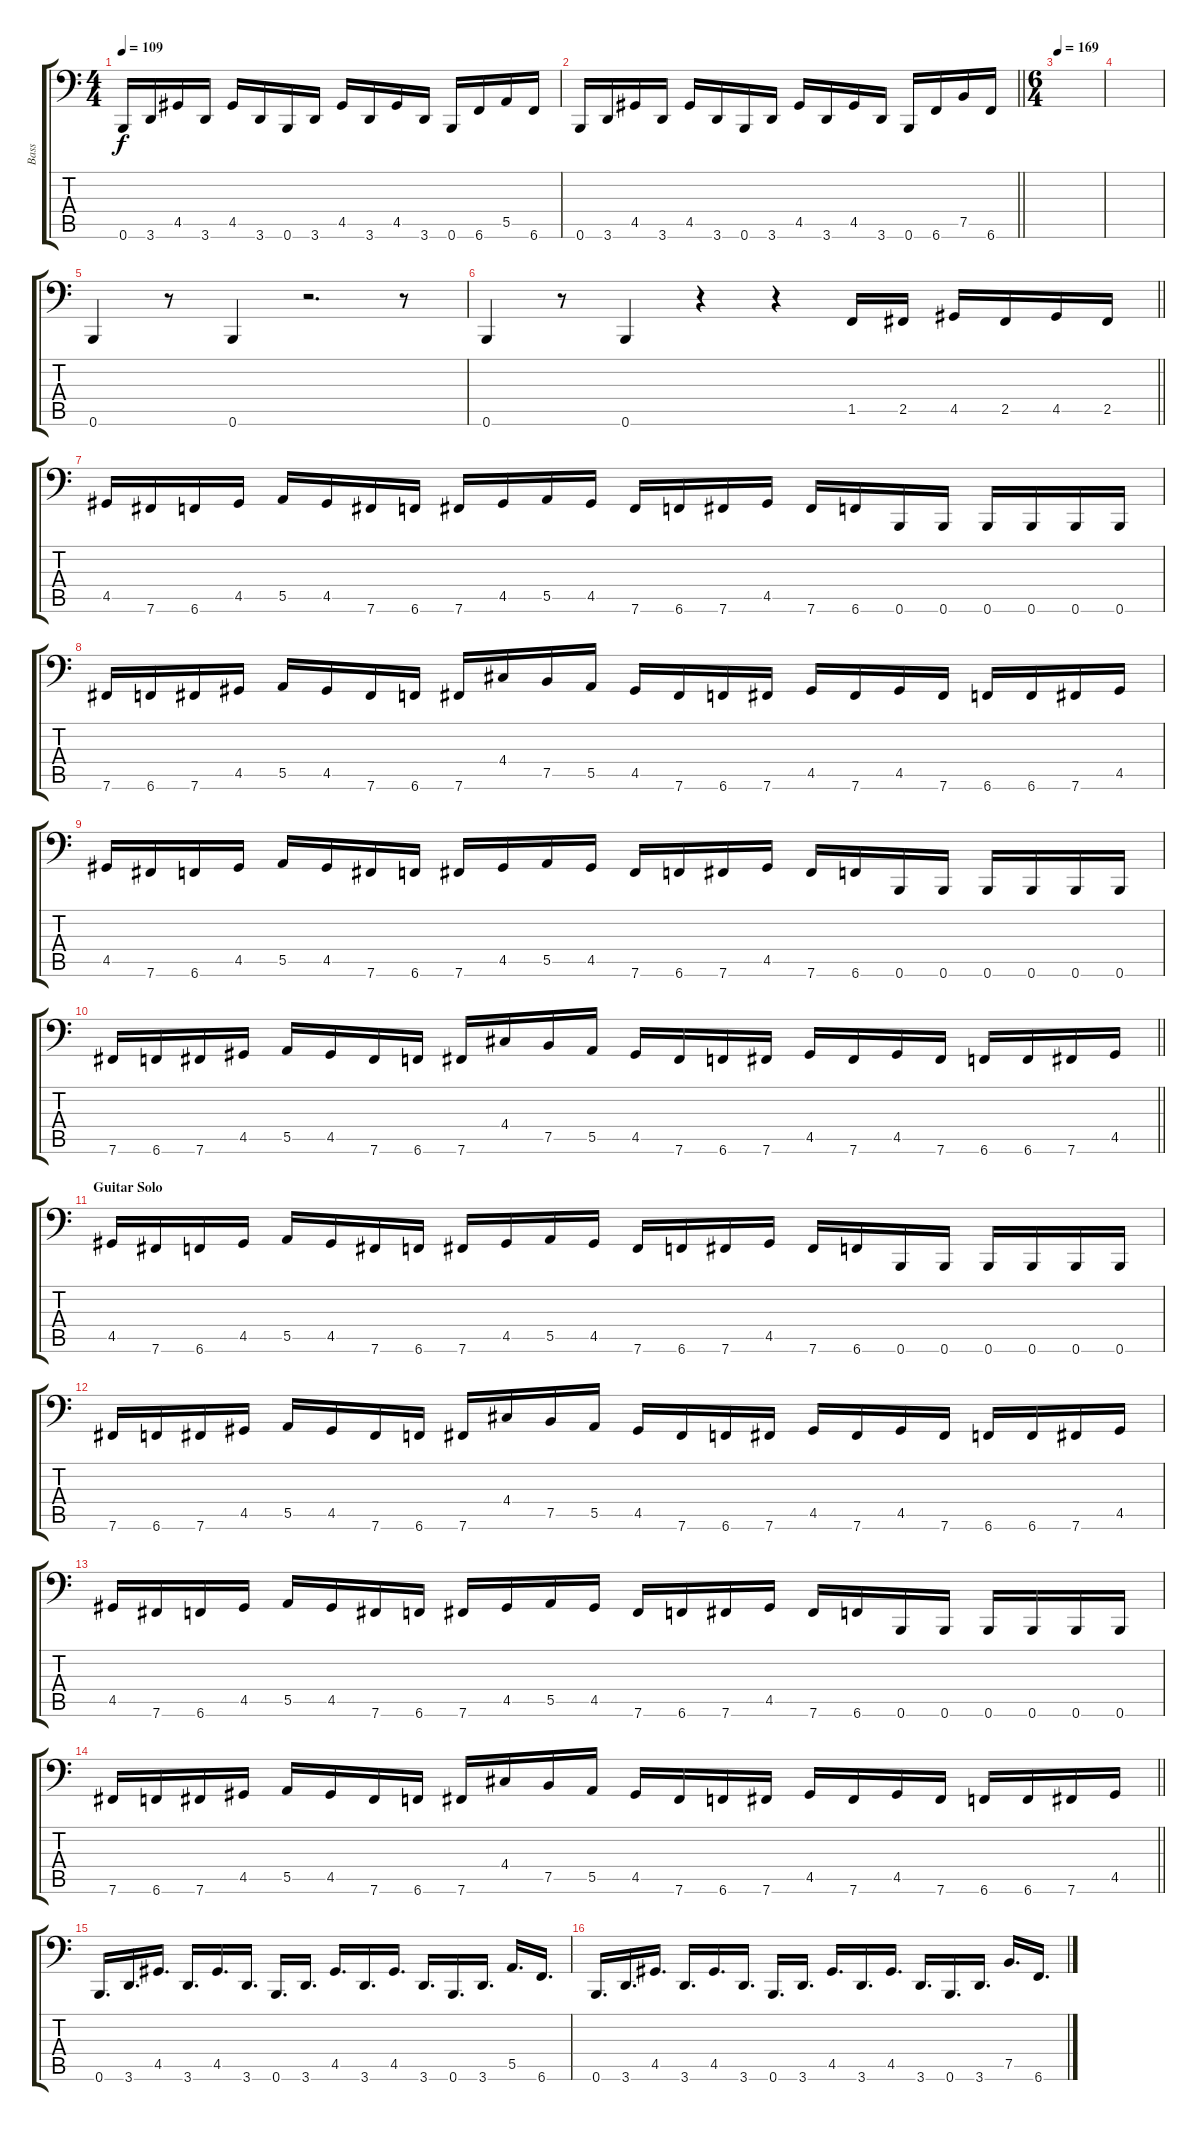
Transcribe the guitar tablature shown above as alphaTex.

\track ("Bass" "Bass") {instrument electricbassfinger}
\staff {score tabs}
\tuning (C3 G2 D2 A1 E1 B0) {hide}
\ts (4 4)
\tempo 109
\clef f4
\ks c
0.6.16{dy f} 3.6.16 4.5.16 3.6.16 4.5.16 3.6.16 0.6.16 3.6.16 4.5.16 3.6.16 4.5.16 3.6.16 0.6.16 6.6.16 5.5.16 6.6.16 |
\barLineRight lightlight
0.6.16 3.6.16 4.5.16 3.6.16 4.5.16 3.6.16 0.6.16 3.6.16 4.5.16 3.6.16 4.5.16 3.6.16 0.6.16 6.6.16 7.5.16 6.6.16 |
\ts (6 4)
\tempo 169
|
|
0.6.4 r.8 0.6.4 r.2{d} r.8 |
\barLineRight lightlight
0.6.4 r.8 0.6.4 r.4 r.4 1.5.16 2.5.16 4.5.16 2.5.16 4.5.16 2.5.16 |
4.5.16 7.6.16 6.6.16 4.5.16 5.5.16 4.5.16 7.6.16 6.6.16 7.6.16 4.5.16 5.5.16 4.5.16 7.6.16 6.6.16 7.6.16 4.5.16 7.6.16 6.6.16 0.6.16 0.6.16 0.6.16 0.6.16 0.6.16 0.6.16 |
7.6.16 6.6.16 7.6.16 4.5.16 5.5.16 4.5.16 7.6.16 6.6.16 7.6.16 4.4.16 7.5.16 5.5.16 4.5.16 7.6.16 6.6.16 7.6.16 4.5.16 7.6.16 4.5.16 7.6.16 6.6.16 6.6.16 7.6.16 4.5.16 |
4.5.16 7.6.16 6.6.16 4.5.16 5.5.16 4.5.16 7.6.16 6.6.16 7.6.16 4.5.16 5.5.16 4.5.16 7.6.16 6.6.16 7.6.16 4.5.16 7.6.16 6.6.16 0.6.16 0.6.16 0.6.16 0.6.16 0.6.16 0.6.16 |
\barLineRight lightlight
7.6.16 6.6.16 7.6.16 4.5.16 5.5.16 4.5.16 7.6.16 6.6.16 7.6.16 4.4.16 7.5.16 5.5.16 4.5.16 7.6.16 6.6.16 7.6.16 4.5.16 7.6.16 4.5.16 7.6.16 6.6.16 6.6.16 7.6.16 4.5.16 |
\section ("" "Guitar Solo")
4.5.16 7.6.16 6.6.16 4.5.16 5.5.16 4.5.16 7.6.16 6.6.16 7.6.16 4.5.16 5.5.16 4.5.16 7.6.16 6.6.16 7.6.16 4.5.16 7.6.16 6.6.16 0.6.16 0.6.16 0.6.16 0.6.16 0.6.16 0.6.16 |
7.6.16 6.6.16 7.6.16 4.5.16 5.5.16 4.5.16 7.6.16 6.6.16 7.6.16 4.4.16 7.5.16 5.5.16 4.5.16 7.6.16 6.6.16 7.6.16 4.5.16 7.6.16 4.5.16 7.6.16 6.6.16 6.6.16 7.6.16 4.5.16 |
4.5.16 7.6.16 6.6.16 4.5.16 5.5.16 4.5.16 7.6.16 6.6.16 7.6.16 4.5.16 5.5.16 4.5.16 7.6.16 6.6.16 7.6.16 4.5.16 7.6.16 6.6.16 0.6.16 0.6.16 0.6.16 0.6.16 0.6.16 0.6.16 |
\barLineRight lightlight
7.6.16 6.6.16 7.6.16 4.5.16 5.5.16 4.5.16 7.6.16 6.6.16 7.6.16 4.4.16 7.5.16 5.5.16 4.5.16 7.6.16 6.6.16 7.6.16 4.5.16 7.6.16 4.5.16 7.6.16 6.6.16 6.6.16 7.6.16 4.5.16 |
0.6.16{d} 3.6.16{d} 4.5.16{d} 3.6.16{d} 4.5.16{d} 3.6.16{d} 0.6.16{d} 3.6.16{d} 4.5.16{d} 3.6.16{d} 4.5.16{d} 3.6.16{d} 0.6.16{d} 3.6.16{d} 5.5.16{d} 6.6.16{d} |
0.6.16{d} 3.6.16{d} 4.5.16{d} 3.6.16{d} 4.5.16{d} 3.6.16{d} 0.6.16{d} 3.6.16{d} 4.5.16{d} 3.6.16{d} 4.5.16{d} 3.6.16{d} 0.6.16{d} 3.6.16{d} 7.5.16{d} 6.6.16{d}
